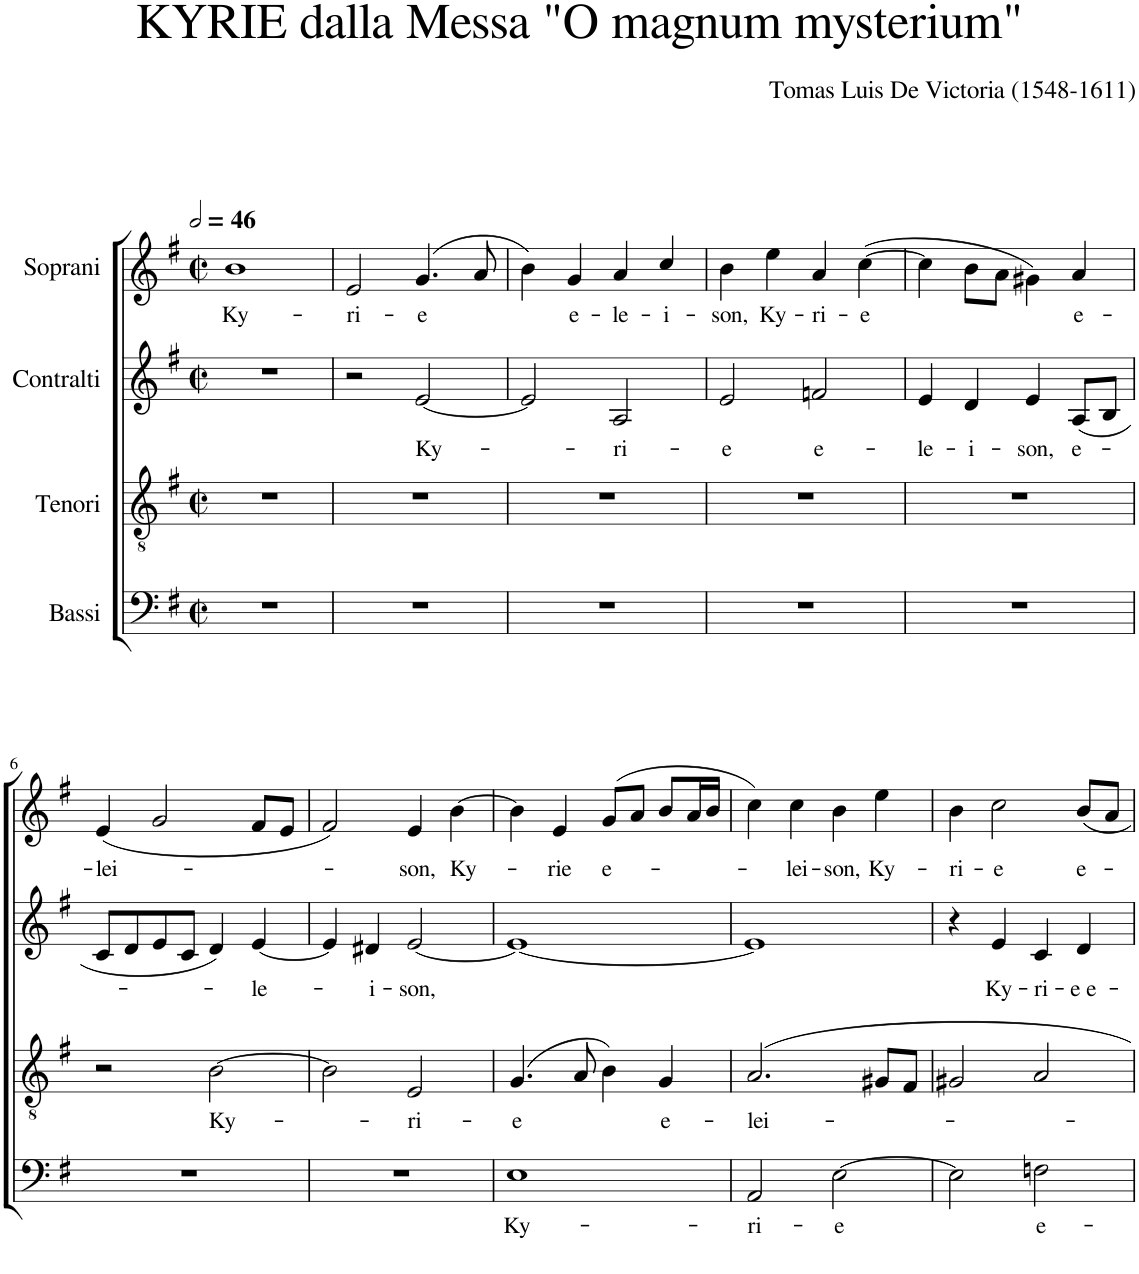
**kern	**text	**kern	**text	**kern	**text	**kern	**text
*part4	*part4	*part3	*part3	*part2	*part2	*part1	*part1
*staff4	*staff4	*staff3	*staff3	*staff2	*staff2	*staff1	*staff1
*I"Bassi	*	*I"Tenori	*	*I"Contralti	*	*I"Soprani	*
*clefF4	*	*clefGv2	*	*clefG2	*	*clefG2	*
*	*	*	*	*	*	*Trd1c2	*
*k[f#]	*	*k[f#]	*	*k[f#]	*	*k[f#]	*
*G:	*	*G:	*	*G:	*	*G:	*
*M2/2	*	*M2/2	*	*M2/2	*	*M2/2	*
*met(c|)	*	*met(c|)	*	*met(c|)	*	*met(c|)	*
*MM92	*	*MM92	*	*MM92	*	*MM92	*
=1	=1	=1	=1	=1	=1	=1	=1
!	!	!	!	!	!	!	!LO:LY:b
1r	.	1r	.	1r	.	1b	Ky-
=2	=2	=2	=2	=2	=2	=2	=2
!	!	!	!	!	!	!	!LO:LY:b
1r	.	1r	.	2r	.	2e/	-ri-
!	!	!	!	!	!LO:LY:b	!	!LO:LY:b
.	.	.	.	[2e/	Ky-	(4.g/	-e
.	.	.	.	.	.	8a/	.
=3	=3	=3	=3	=3	=3	=3	=3
1r	.	1r	.	2e/]	.	4b\)	.
!	!	!	!	!	!	!	!LO:LY:b
.	.	.	.	.	.	4g/	e-
!	!	!	!	!	!LO:LY:b	!	!LO:LY:b
.	.	.	.	2A/	-ri-	4a/	-le-
!	!	!	!	!	!	!	!LO:LY:b
.	.	.	.	.	.	4cc/	-i-
=4	=4	=4	=4	=4	=4	=4	=4
!	!	!	!	!	!LO:LY:b	!	!LO:LY:b
1r	.	1r	.	2e/	-e	4b\	-son,
!	!	!	!	!	!	!	!LO:LY:b
.	.	.	.	.	.	4ee\	Ky-
!	!	!	!	!	!LO:LY:b	!	!LO:LY:b
.	.	.	.	2fn/	e-	4a/	-ri-
!	!	!	!	!	!	!	!LO:LY:b
.	.	.	.	.	.	([4cc\	-e
=5	=5	=5	=5	=5	=5	=5	=5
!	!	!	!	!	!LO:LY:b	!	!
1r	.	1r	.	4e/	-le-	4cc\]	.
!	!	!	!	!	!LO:LY:b	!	!
.	.	.	.	4d/	-i-	8b\L	.
.	.	.	.	.	.	8a\J	.
!	!	!	!	!	!LO:LY:b	!	!
.	.	.	.	4e/	-son,	4g#X\)	.
!	!	!	!	!	!LO:LY:b	!	!LO:LY:b
.	.	.	.	(8A/L	e-	4a/	e-
.	.	.	.	8B/J	.	.	.
!!LO:LB:g=z
=6	=6	=6	=6	=6	=6	=6	=6
!	!	!	!	!	!	!	!LO:LY:b
1r	.	2r	.	8c/L	.	(4e/	-lei-
.	.	.	.	8d/	.	.	.
.	.	.	.	8e/	.	2g/	.
.	.	.	.	8c/J	.	.	.
!	!	!	!LO:LY:b	!	!	!	!
.	.	[2B\	Ky-	4d/)	.	.	.
!	!	!	!	!	!LO:LY:b	!	!
.	.	.	.	[4e/	-le-	8f#/L	.
.	.	.	.	.	.	8e/J	.
=7	=7	=7	=7	=7	=7	=7	=7
1r	.	2B\]	.	4e/]	.	2f#/)	.
!	!	!	!	!	!LO:LY:b	!	!
.	.	.	.	4d#X/	-i-	.	.
!	!	!	!LO:LY:b	!	!LO:LY:b	!	!LO:LY:b
.	.	2E/	-ri-	[2e/	-son,	4e/	-son,
!	!	!	!	!	!	!	!LO:LY:b
.	.	.	.	.	.	[4b\	Ky-
=8	=8	=8	=8	=8	=8	=8	=8
!	!LO:LY:b	!	!LO:LY:b	!	!	!	!
1E	Ky-	(4.G/	-e	1e_	.	4b\]	.
!	!	!	!	!	!	!	!LO:LY:b
.	.	.	.	.	.	4e/	-rie
.	.	8A/	.	.	.	.	.
!	!	!	!	!	!	!	!LO:LY:b
.	.	4B\)	.	.	.	(8g/L	e-
.	.	.	.	.	.	8a/J	.
!	!	!	!LO:LY:b	!	!	!	!
.	.	4G/	e-	.	.	8b/L	.
.	.	.	.	.	.	16a/L	.
.	.	.	.	.	.	16b/JJ	.
=9	=9	=9	=9	=9	=9	=9	=9
!	!LO:LY:b	!	!LO:LY:b	!	!	!	!
2AA/	-ri-	2.A/	-lei-	1e]	.	4cc\)	.
!	!	!	!	!	!	!	!LO:LY:b
.	.	.	.	.	.	4cc\	-lei-
!	!LO:LY:b	!	!	!	!	!	!LO:LY:b
[2E\	-e	.	.	.	.	4b\	-son,
!	!	!	!	!	!	!	!LO:LY:b
.	.	8G#X/L	.	.	.	4ee\	Ky-
.	.	8F#/J	.	.	.	.	.
=10	=10	=10	=10	=10	=10	=10	=10
!	!	!	!	!	!	!	!LO:LY:b
2E\]	.	2G#X/	.	4r	.	4b\	-ri-
!	!	!	!	!	!LO:LY:b	!	!LO:LY:b
.	.	.	.	4e/	Ky-	2cc\	-e
!	!LO:LY:b	!	!	!	!LO:LY:b	!	!
2Fn\	e-	2A/	.	4c/	-ri-	.	.
!	!	!	!	!	!LO:LY:b	!	!LO:LY:b
.	.	.	.	4d/	-e e-	8b/L	e-
.	.	.	.	.	.	8a/J	.
=	=	=	=	=	=	=	=
*-	*-	*-	*-	*-	*-	*-	*-
